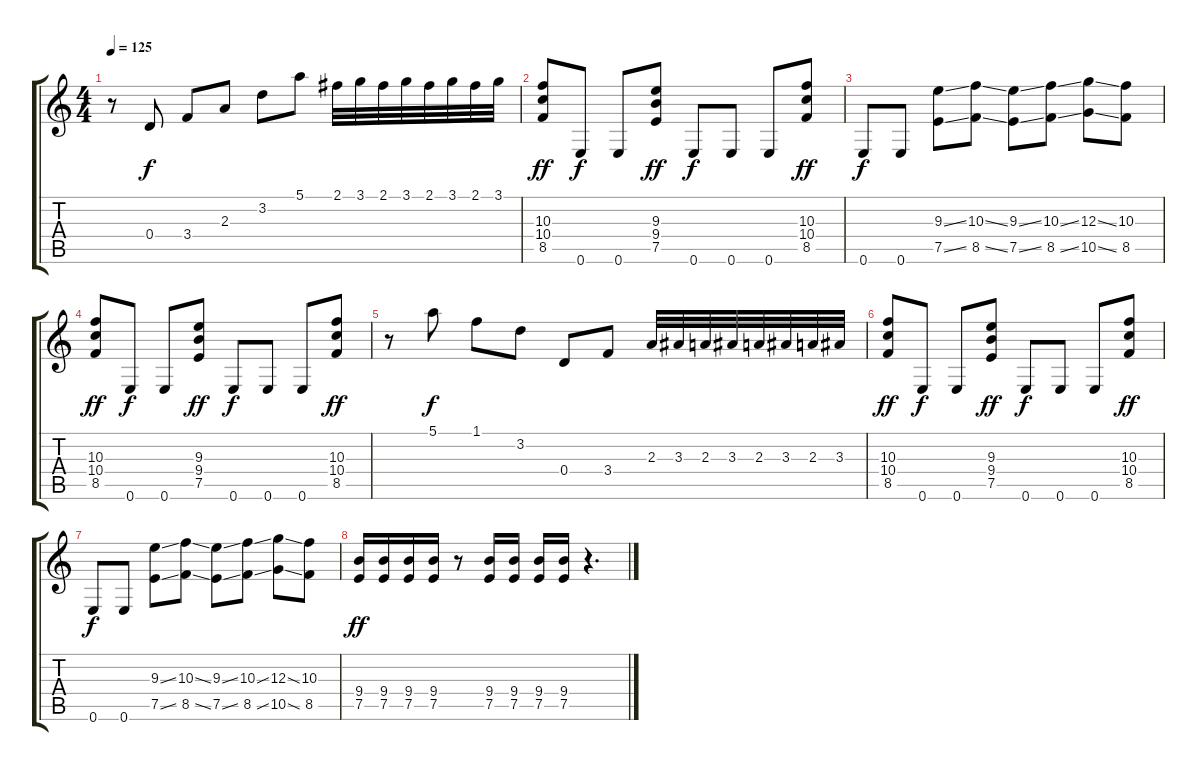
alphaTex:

\track "" {instrument distortionguitar}
\staff {score tabs}
\tuning (E4 B3 G3 D3 A2 E2) {hide}
\ts (4 4)
\tempo 125
\clef g2
\ks c
r.8{dy ff} 0.4.8{dy f} 3.4.8 2.3.8 3.2.8 5.1.8 2.1.32 3.1.32 2.1.32 3.1.32 2.1.32 3.1.32 2.1.32 3.1.32 |
(10.3 10.4 8.5).8{dy ff} 0.6.8{dy f} 0.6.8 (9.3 9.4 7.5).8{dy ff} 0.6.8{dy f} 0.6.8 0.6.8 (10.3 10.4 8.5).8{dy ff} |
0.6.8{dy f} 0.6.8 (9.3{ss} 7.5{ss}).8 (10.3{ss} 8.5{ss}).8 (9.3{ss} 7.5{ss}).8 (10.3{ss} 8.5{ss}).8 (12.3{ss} 10.5{ss}).8 (10.3 8.5).8 |
(10.3 10.4 8.5).8{dy ff} 0.6.8{dy f} 0.6.8 (9.3 9.4 7.5).8{dy ff} 0.6.8{dy f} 0.6.8 0.6.8 (10.3 10.4 8.5).8{dy ff} |
r.8 5.1.8{dy f} 1.1.8 3.2.8 0.4.8 3.4.8 2.3.32 3.3.32 2.3.32 3.3.32 2.3.32 3.3.32 2.3.32 3.3.32 |
(10.3 10.4 8.5).8{dy ff} 0.6.8{dy f} 0.6.8 (9.3 9.4 7.5).8{dy ff} 0.6.8{dy f} 0.6.8 0.6.8 (10.3 10.4 8.5).8{dy ff} |
0.6.8{dy f} 0.6.8 (9.3{ss} 7.5{ss}).8 (10.3{ss} 8.5{ss}).8 (9.3{ss} 7.5{ss}).8 (10.3{ss} 8.5{ss}).8 (12.3{ss} 10.5{ss}).8 (10.3 8.5).8 |
(9.4 7.5).16{dy ff} (9.4 7.5).16 (9.4 7.5).16 (9.4 7.5).16 r.8 (9.4 7.5).16 (9.4 7.5).16 (9.4 7.5).16 (9.4 7.5).16 r.4{d}
